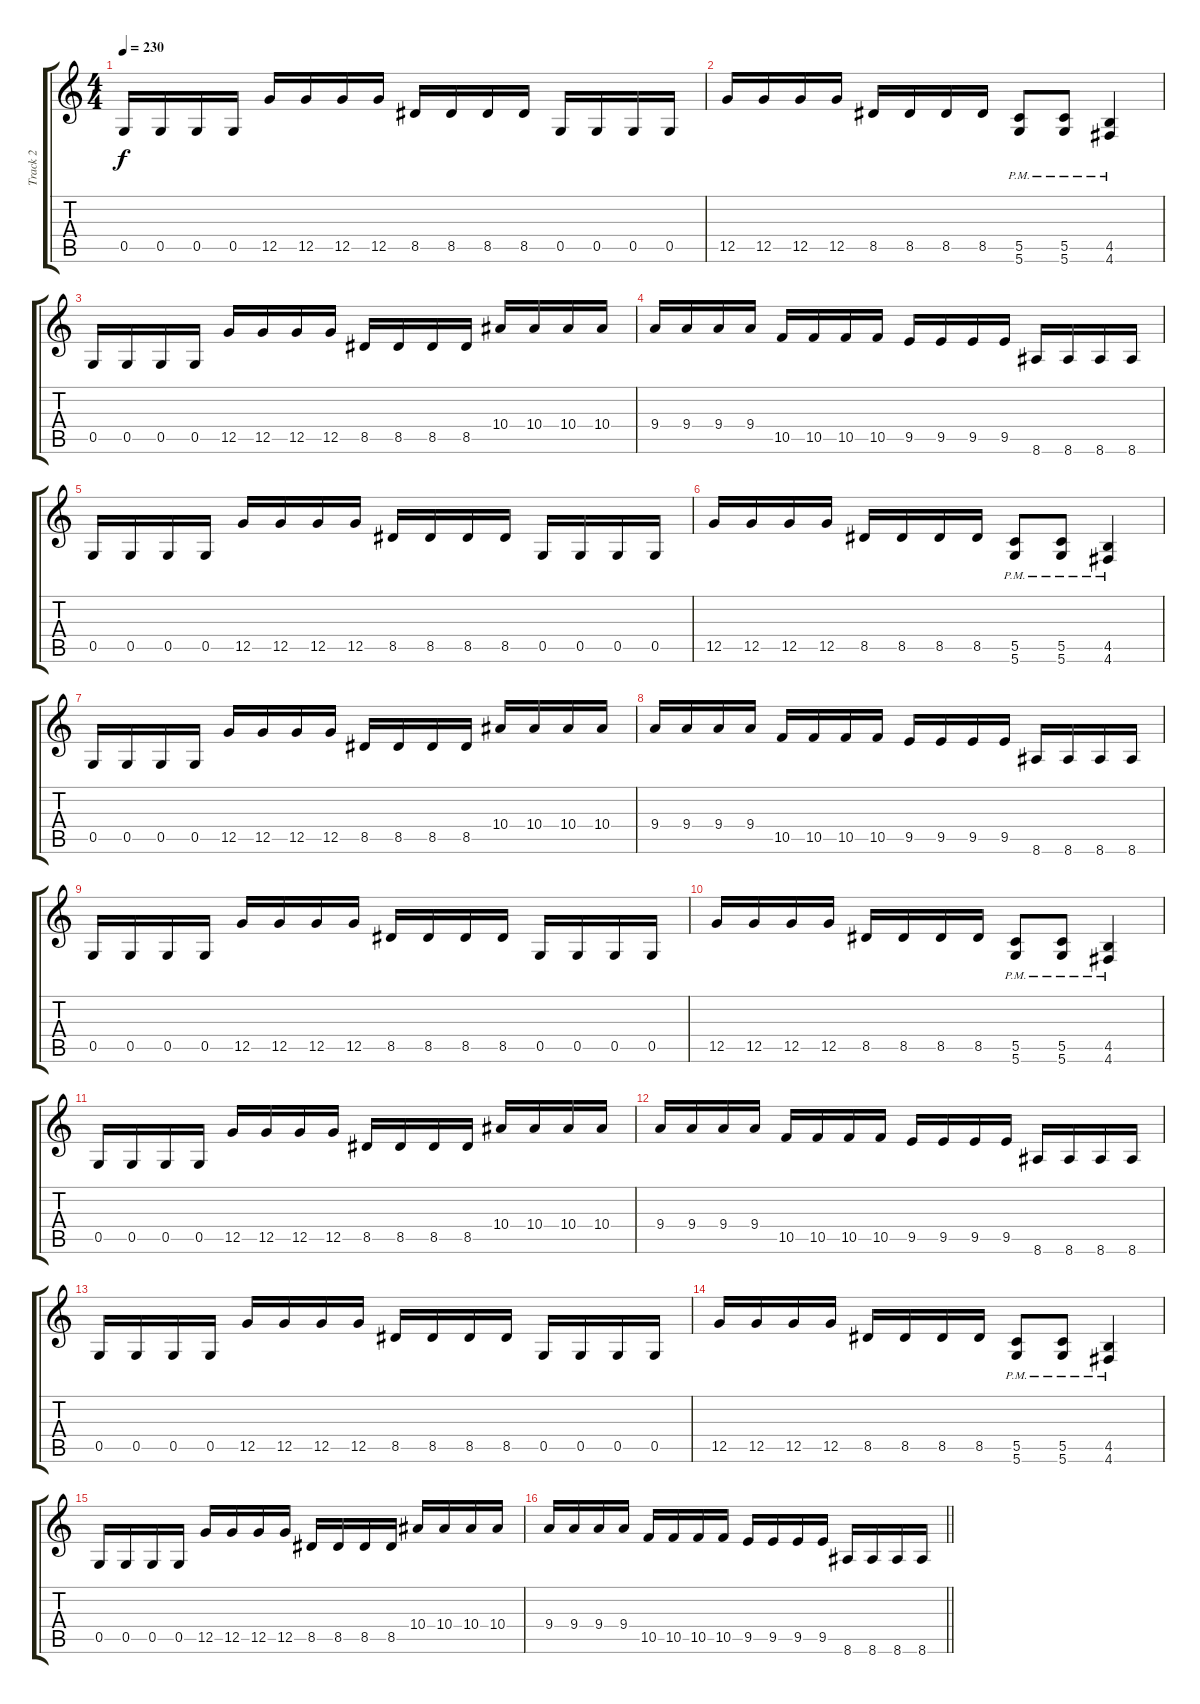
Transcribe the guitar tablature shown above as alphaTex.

\track ("Track 2" "Track 2") {instrument distortionguitar}
\staff {score tabs}
\tuning (D4 A3 F3 C3 G2 D2) {hide}
\ts (4 4)
\section ("" "")
\tempo 230
\clef g2
\ks c
0.5.16{dy f} 0.5.16 0.5.16 0.5.16 12.5.16 12.5.16 12.5.16 12.5.16 8.5.16 8.5.16 8.5.16 8.5.16 0.5.16 0.5.16 0.5.16 0.5.16 |
12.5.16 12.5.16 12.5.16 12.5.16 8.5.16 8.5.16 8.5.16 8.5.16 (5.5{pm} 5.6{pm}).8 (5.5{pm} 5.6{pm}).8 (4.5{pm} 4.6{pm}).4 |
0.5.16 0.5.16 0.5.16 0.5.16 12.5.16 12.5.16 12.5.16 12.5.16 8.5.16 8.5.16 8.5.16 8.5.16 10.4.16 10.4.16 10.4.16 10.4.16 |
9.4.16 9.4.16 9.4.16 9.4.16 10.5.16 10.5.16 10.5.16 10.5.16 9.5.16 9.5.16 9.5.16 9.5.16 8.6.16 8.6.16 8.6.16 8.6.16 |
0.5.16 0.5.16 0.5.16 0.5.16 12.5.16 12.5.16 12.5.16 12.5.16 8.5.16 8.5.16 8.5.16 8.5.16 0.5.16 0.5.16 0.5.16 0.5.16 |
12.5.16 12.5.16 12.5.16 12.5.16 8.5.16 8.5.16 8.5.16 8.5.16 (5.5{pm} 5.6{pm}).8 (5.5{pm} 5.6{pm}).8 (4.5{pm} 4.6{pm}).4 |
0.5.16 0.5.16 0.5.16 0.5.16 12.5.16 12.5.16 12.5.16 12.5.16 8.5.16 8.5.16 8.5.16 8.5.16 10.4.16 10.4.16 10.4.16 10.4.16 |
9.4.16 9.4.16 9.4.16 9.4.16 10.5.16 10.5.16 10.5.16 10.5.16 9.5.16 9.5.16 9.5.16 9.5.16 8.6.16 8.6.16 8.6.16 8.6.16 |
0.5.16 0.5.16 0.5.16 0.5.16 12.5.16 12.5.16 12.5.16 12.5.16 8.5.16 8.5.16 8.5.16 8.5.16 0.5.16 0.5.16 0.5.16 0.5.16 |
12.5.16 12.5.16 12.5.16 12.5.16 8.5.16 8.5.16 8.5.16 8.5.16 (5.5{pm} 5.6{pm}).8 (5.5{pm} 5.6{pm}).8 (4.5{pm} 4.6{pm}).4 |
0.5.16 0.5.16 0.5.16 0.5.16 12.5.16 12.5.16 12.5.16 12.5.16 8.5.16 8.5.16 8.5.16 8.5.16 10.4.16 10.4.16 10.4.16 10.4.16 |
9.4.16 9.4.16 9.4.16 9.4.16 10.5.16 10.5.16 10.5.16 10.5.16 9.5.16 9.5.16 9.5.16 9.5.16 8.6.16 8.6.16 8.6.16 8.6.16 |
0.5.16 0.5.16 0.5.16 0.5.16 12.5.16 12.5.16 12.5.16 12.5.16 8.5.16 8.5.16 8.5.16 8.5.16 0.5.16 0.5.16 0.5.16 0.5.16 |
12.5.16 12.5.16 12.5.16 12.5.16 8.5.16 8.5.16 8.5.16 8.5.16 (5.5{pm} 5.6{pm}).8 (5.5{pm} 5.6{pm}).8 (4.5{pm} 4.6{pm}).4 |
0.5.16 0.5.16 0.5.16 0.5.16 12.5.16 12.5.16 12.5.16 12.5.16 8.5.16 8.5.16 8.5.16 8.5.16 10.4.16 10.4.16 10.4.16 10.4.16 |
\barLineRight lightlight
9.4.16 9.4.16 9.4.16 9.4.16 10.5.16 10.5.16 10.5.16 10.5.16 9.5.16 9.5.16 9.5.16 9.5.16 8.6.16 8.6.16 8.6.16 8.6.16
